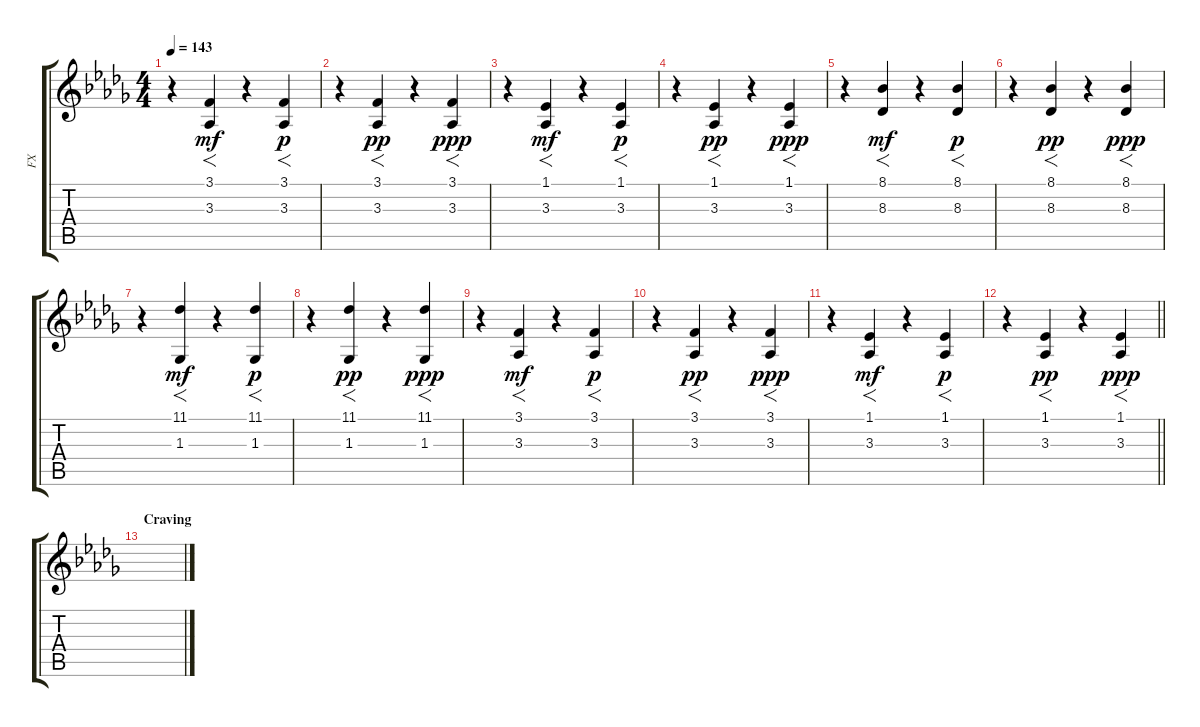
\track ("FX" "FX") {instrument drawbarorgan}
\staff {score tabs}
\tuning (D4 A3 F3 C3 G2 C2) {hide}
\ts (4 4)
\tempo 143
\clef g2
\ks db
r.4{dy ppp} (3.1 3.3).4{f dy mf} r.4 (3.1 3.3).4{f dy p} |
r.4 (3.1 3.3).4{f dy pp} r.4 (3.1 3.3).4{f dy ppp} |
r.4 (1.1 3.3).4{f dy mf} r.4 (1.1 3.3).4{f dy p} |
r.4 (1.1 3.3).4{f dy pp} r.4 (1.1 3.3).4{f dy ppp} |
r.4 (8.1 8.3).4{f dy mf} r.4 (8.1 8.3).4{f dy p} |
r.4 (8.1 8.3).4{f dy pp} r.4 (8.1 8.3).4{f dy ppp} |
r.4 (11.1 1.3).4{f dy mf} r.4 (11.1 1.3).4{f dy p} |
r.4 (11.1 1.3).4{f dy pp} r.4 (11.1 1.3).4{f dy ppp} |
r.4 (3.1 3.3).4{f dy mf} r.4 (3.1 3.3).4{f dy p} |
r.4 (3.1 3.3).4{f dy pp} r.4 (3.1 3.3).4{f dy ppp} |
r.4 (1.1 3.3).4{f dy mf} r.4 (1.1 3.3).4{f dy p} |
\barLineRight lightlight
r.4 (1.1 3.3).4{f dy pp} r.4 (1.1 3.3).4{f dy ppp} |
\section ("" "Craving")
